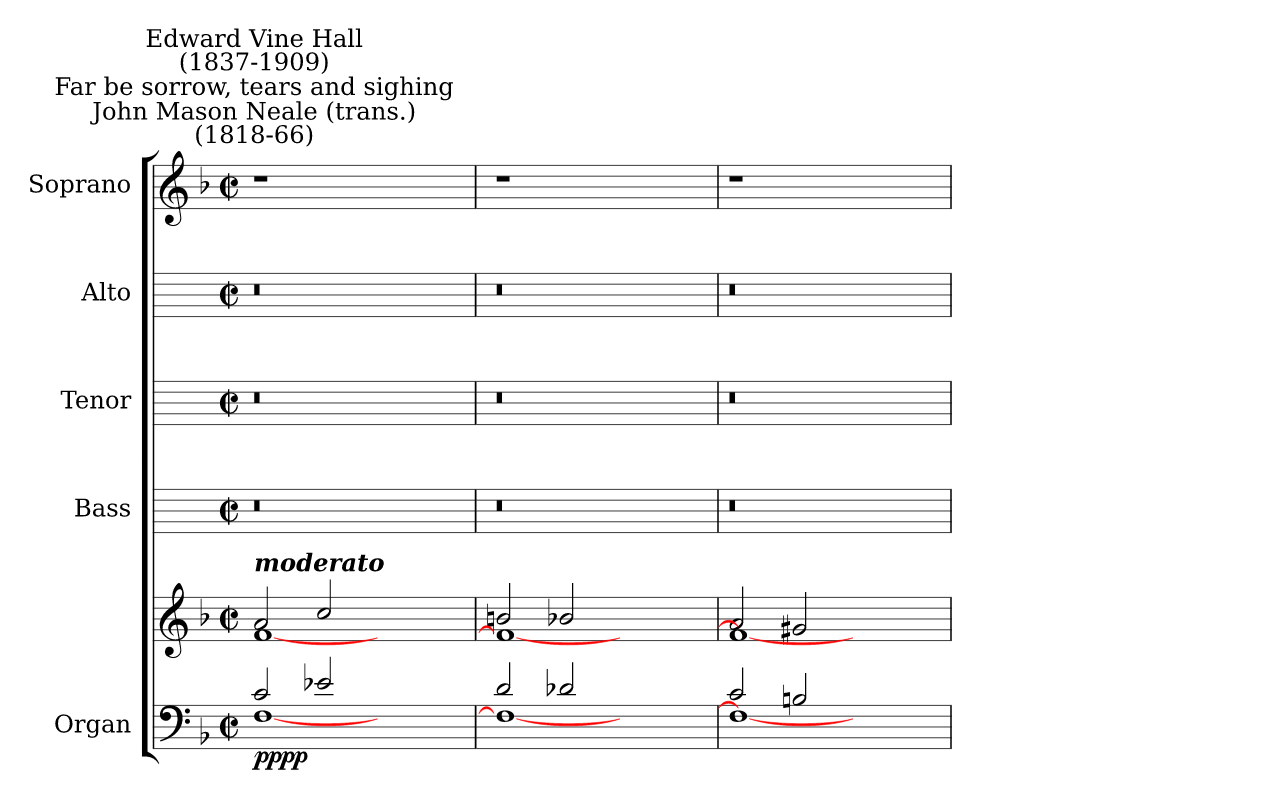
**kern	**kern	**dynam	**kern	**kern	**kern	**kern
*part5	*part5	*part5	*part4	*part3	*part2	*part1
*staff6	*staff5	*staff5/6	*staff4	*staff3	*staff2	*staff1
*I"Organ	*	*	*I"Bass	*I"Tenor	*I"Alto	*I"Soprano
*	*	*	*I'B	*I'T	*I'A	*I'S
*clefF4	*clefG2	*	*	*	*	*clefG2
*k[b-]	*k[b-]	*	*	*	*	*k[b-]
*F:	*F:	*	*	*	*	*F:
*M2/2	*M2/2	*	*M4/2	*M4/2	*M4/2	*M2/2
*met(c|)	*met(c|)	*	*met(c|)	*met(c|)	*met(c|)	*met(c|)
*MM192	*MM192	*	*MM192	*MM192	*MM192	*MM192
=1	=1	=1	=1	=1	=1	=1
*^	*^	*	*	*	*	*
!	!	!	!	!	!	!	!	!LO:TX:a:cj:t=John Mason Neale (trans.)\n(1818-66)
!	!	!	!	!	!	!	!	!LO:TX:a:cj:t=Far be sorrow, tears and sighing
!	!	!	!	!	!	!	!	!LO:TX:a:cj:t=Edward Vine Hall\n(1837-1909)
!	!	!LO:TX:a:Bi:t=moderato	!	!	!	!	!	!
!	!	!	!	!LO:DY:b=2	!	!	!	!
!	!	!	!	!LO:DY:n=1:b=2	!	!	!	!
!	!	!	!	!LO:DY:n=2:b	!	!	!	!
!	!	!	!	!LO:DY:n=3:b	!	!	!	!
2c/	[1F\	2a/	[1f\	p p p p	0r	0r	0r	1r
2e-X/	.	2cc/	.	.	.	.	.	.
1ryy	1ryy	1ryy	1ryy	.	.	.	.	1ryy
=2	=2	=2	=2	=2	=2	=2	=2	=2
2d/	1F\_	2bn/	1f\_	.	0r	0r	0r	1r
2d-X/	.	2b-X/	.	.	.	.	.	.
1ryy	1ryy	1ryy	1ryy	.	.	.	.	1ryy
=3	=3	=3	=3	=3	=3	=3	=3	=3
2c/	1F\_	2a/	1f\_	.	0r	0r	0r	1r
2Bn/	.	2g#X/	.	.	.	.	.	.
1ryy	1ryy	1ryy	1ryy	.	.	.	.	1ryy
*v	*v	*	*	*	*	*	*	*
*	*v	*v	*	*	*	*	*
=	=	=	=	=	=	=
*-	*-	*-	*-	*-	*-	*-
